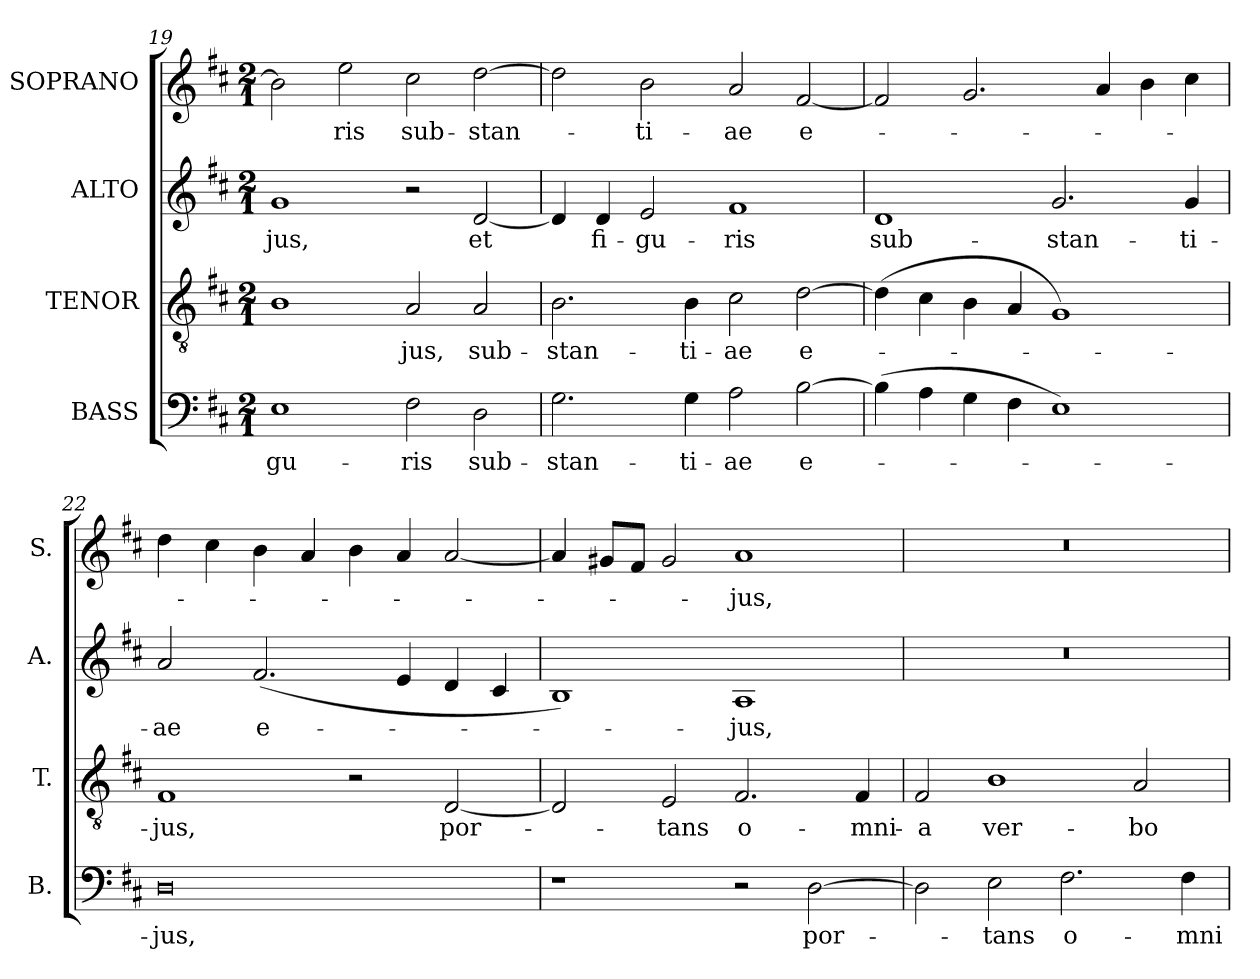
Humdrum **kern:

**kern	**text	**kern	**text	**kern	**text	**kern	**text
*part4	*part4	*part3	*part3	*part2	*part2	*part1	*part1
*staff4	*staff4	*staff3	*staff3	*staff2	*staff2	*staff1	*staff1
*I"BASS	*	*I"TENOR	*	*I"ALTO	*	*I"SOPRANO	*
*I'B.	*	*I'T.	*	*I'A.	*	*I'S.	*
*clefF4	*	*clefGv2	*	*clefG2	*	*clefG2	*
*	*	*ITrd7c12	*	*	*	*	*
*k[f#c#]	*	*k[f#c#]	*	*k[f#c#]	*	*k[f#c#]	*
*D:	*	*D:	*	*D:	*	*D:	*
*M2/1	*	*M2/1	*	*M2/1	*	*M2/1	*
=19	=19	=19	=19	=19	=19	=19	=19
!	!LO:LY:b:color=#000000	!	!	!	!	!	!
!	!	!	!	!	!LO:LY:b:color=#000000	!	!
1Ei	-gu-	1BBi	.	1gi	-jus,	2bi\]	.
!	!	!	!	!	!	!	!LO:LY:b:color=#000000
.	.	.	.	.	.	2eei\	-ris
!	!LO:LY:b:color=#000000	!	!	!	!	!	!
!	!	!	!LO:LY:b:color=#000000	!	!	!	!
!	!	!	!	!	!	!	!LO:LY:b:color=#000000
2F#i\	-ris	2AAi/	-jus,	2r	.	2cc#i\	sub-
!	!LO:LY:b:color=#000000	!	!	!	!	!	!
!	!	!	!LO:LY:b:color=#000000	!	!	!	!
!	!	!	!	!	!LO:LY:b:color=#000000	!	!
!	!	!	!	!	!	!	!LO:LY:b:color=#000000
2Di\	sub-	2AAi/	sub-	[2di/	et	[2ddi\	-stan-
=20	=20	=20	=20	=20	=20	=20	=20
!	!LO:LY:b:color=#000000	!	!	!	!	!	!
!	!	!	!LO:LY:b:color=#000000	!	!	!	!
2.Gi\	-stan-	2.BBi\	-stan-	4di/]	.	2ddi\]	.
!	!	!	!	!	!LO:LY:b:color=#000000	!	!
.	.	.	.	4di/	fi-	.	.
!	!	!	!	!	!LO:LY:b:color=#000000	!	!
!	!	!	!	!	!	!	!LO:LY:b:color=#000000
.	.	.	.	2ei/	-gu-	2bi\	-ti-
!	!LO:LY:b:color=#000000	!	!	!	!	!	!
!	!	!	!LO:LY:b:color=#000000	!	!	!	!
4Gi\	-ti-	4BBi\	-ti-	.	.	.	.
!	!LO:LY:b:color=#000000	!	!	!	!	!	!
!	!	!	!LO:LY:b:color=#000000	!	!	!	!
!	!	!	!	!	!LO:LY:b:color=#000000	!	!
!	!	!	!	!	!	!	!LO:LY:b:color=#000000
2Ai\	-ae	2C#i\	-ae	1f#i	-ris	2ai/	-ae
!	!LO:LY:b:color=#000000	!	!	!	!	!	!
!	!	!	!LO:LY:b:color=#000000	!	!	!	!
!	!	!	!	!	!	!	!LO:LY:b:color=#000000
[2Bi\	e-	[2Di\	e-	.	.	[2f#i/	e-
=21	=21	=21	=21	=21	=21	=21	=21
!	!	!	!	!	!LO:LY:b:color=#000000	!	!
(4Bi\]	.	(4Di\]	.	1di	sub-	2f#i/]	.
4Ai\	.	4C#i\	.	.	.	.	.
4Gi\	.	4BBi\	.	.	.	2.gi/	.
4F#i\	.	4AAi/	.	.	.	.	.
!	!	!	!	!	!LO:LY:b:color=#000000	!	!
1Ei)	.	1GGi)	.	2.gi/	-stan-	.	.
.	.	.	.	.	.	4ai/	.
.	.	.	.	.	.	4bi\	.
!	!	!	!	!	!LO:LY:b:color=#000000	!	!
.	.	.	.	4gi/	-ti-	4cc#i\	.
=22	=22	=22	=22	=22	=22	=22	=22
!	!LO:LY:b:color=#000000	!	!	!	!	!	!
!	!	!	!LO:LY:b:color=#000000	!	!	!	!
!	!	!	!	!	!LO:LY:b:color=#000000	!	!
0Di	-jus,	1FF#i	-jus,	2ai/	-ae	4ddi\	.
.	.	.	.	.	.	4cc#i\	.
!	!	!	!	!	!LO:LY:b:color=#000000	!	!
.	.	.	.	(2.f#i/	e-	4bi\	.
.	.	.	.	.	.	4ai/	.
.	.	2r	.	.	.	4bi\	.
.	.	.	.	4ei/	.	4ai/	.
!	!	!	!LO:LY:b:color=#000000	!	!	!	!
.	.	[2DDi/	por-	4di/	.	[2ai/	.
.	.	.	.	4c#i/	.	.	.
!!LO:LB:g=z
=23	=23	=23	=23	=23	=23	=23	=23
1r	.	2DDi/]	.	1Bi)	.	4ai/]	.
.	.	.	.	.	.	8g#Xi/L	.
.	.	.	.	.	.	8f#i/J	.
!	!	!	!LO:LY:b:color=#000000	!	!	!	!
.	.	2EEi/	-tans	.	.	2g#i/	.
!	!	!	!LO:LY:b:color=#000000	!	!	!	!
!	!	!	!	!	!LO:LY:b:color=#000000	!	!
!	!	!	!	!	!	!	!LO:LY:b:color=#000000
2r	.	2.FF#i/	o-	1Ai	-jus,	1ai	-jus,
!	!LO:LY:b:color=#000000	!	!	!	!	!	!
[2Di\	por-	.	.	.	.	.	.
!	!	!	!LO:LY:b:color=#000000	!	!	!	!
.	.	4FF#i/	-mni-	.	.	.	.
=24	=24	=24	=24	=24	=24	=24	=24
!	!	!	!LO:LY:b:color=#000000	!LO:N:vis=1	!	!LO:N:vis=1	!
2Di\]	.	2FF#i/	-a	0r	.	0r	.
!	!LO:LY:b:color=#000000	!	!	!	!	!	!
!	!	!	!LO:LY:b:color=#000000	!	!	!	!
2Ei\	-tans	1BBi	ver-	.	.	.	.
!	!LO:LY:b:color=#000000	!	!	!	!	!	!
2.F#i\	o-	.	.	.	.	.	.
!	!	!	!LO:LY:b:color=#000000	!	!	!	!
.	.	2AAi/	-bo	.	.	.	.
!	!LO:LY:b:color=#000000	!	!	!	!	!	!
4F#i\	-mni-	.	.	.	.	.	.
=	=	=	=	=	=	=	=
*-	*-	*-	*-	*-	*-	*-	*-
